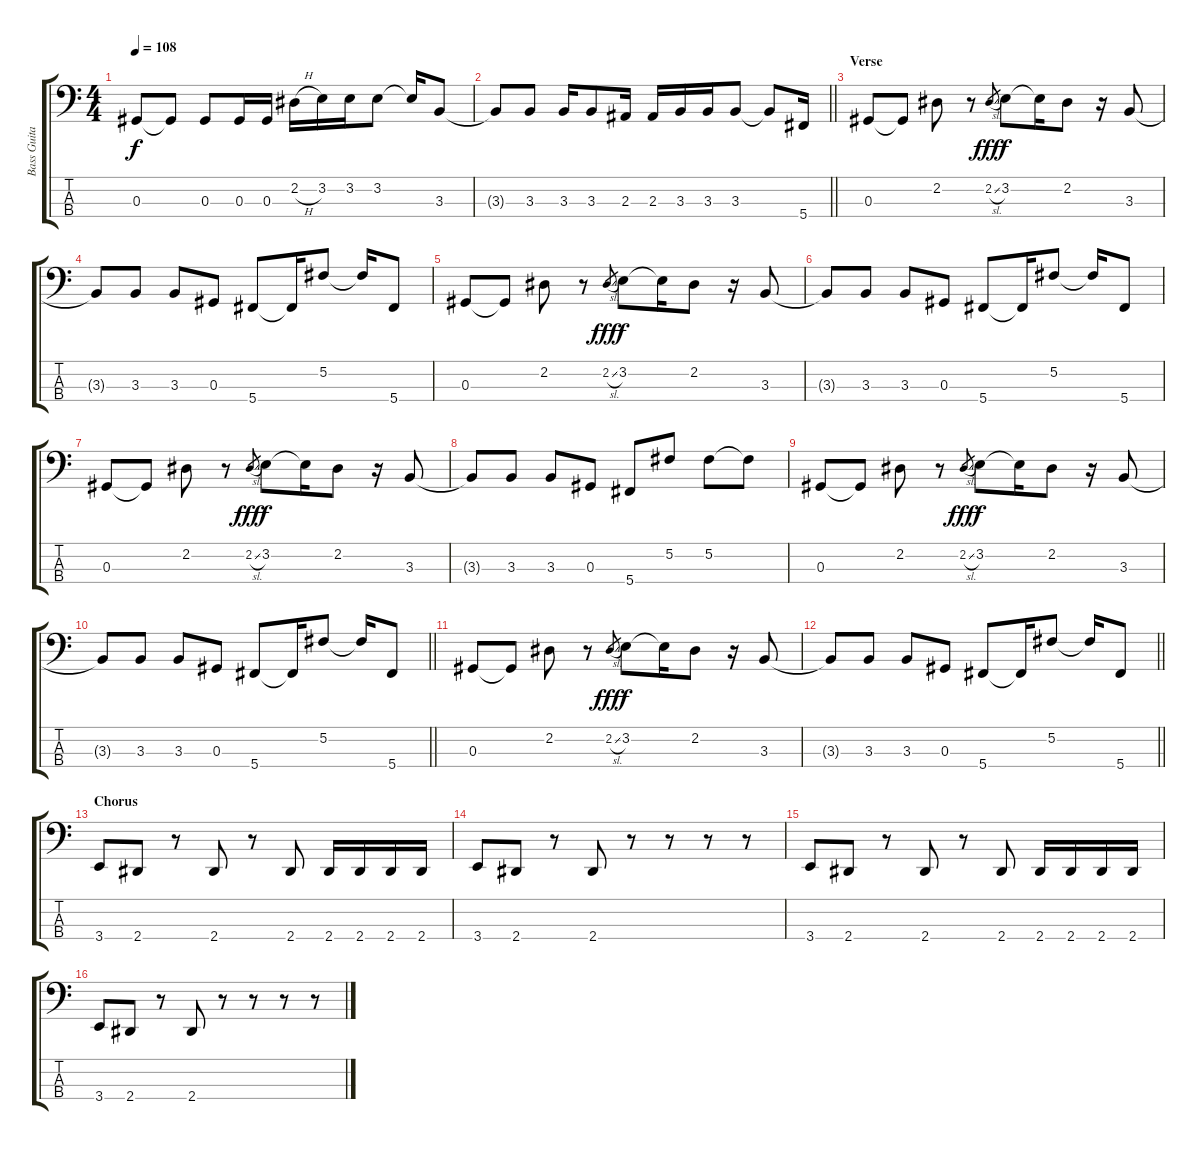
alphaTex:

\track ("Bass Guitar - Pheonix" "Bass Guita") {instrument electricbassfinger}
\staff {score tabs}
\tuning (Gb2 Db2 Ab1 Db1) {hide}
\ts (4 4)
\tempo 108
\clef f4
\ks c
0.3.8{dy f} 0.3{t}.8 0.3.8 0.3.16 0.3.16 2.2{h}.16 3.2.16 3.2.16 3.2.8 3.2{t}.16 3.3.8 |
\barLineRight lightlight
3.3{t}.8 3.3.8 3.3.16 3.3.8 2.3.16 2.3.16 3.3.16 3.3.16 3.3.8 3.3{t}.8 5.4.16 |
\section ("" "Verse")
0.3.8 0.3{t}.8 2.2.8 r.8 2.2{sl}.8{gr dy fff} 3.2.8{dy f} 3.2{t}.16 2.2.8 r.16 3.3.8 |
3.3{t}.8 3.3.8 3.3.8 0.3.8 5.4.8 5.4{t}.16 5.2.8 5.2{t}.16 5.4.8 |
0.3.8 0.3{t}.8 2.2.8 r.8 2.2{sl}.8{gr dy fff} 3.2.8{dy f} 3.2{t}.16 2.2.8 r.16 3.3.8 |
3.3{t}.8 3.3.8 3.3.8 0.3.8 5.4.8 5.4{t}.16 5.2.8 5.2{t}.16 5.4.8 |
0.3.8 0.3{t}.8 2.2.8 r.8 2.2{sl}.8{gr dy fff} 3.2.8{dy f} 3.2{t}.16 2.2.8 r.16 3.3.8 |
3.3{t}.8 3.3.8 3.3.8 0.3.8 5.4.8 5.2.8 5.2.8 5.2{t}.8 |
0.3.8 0.3{t}.8 2.2.8 r.8 2.2{sl}.8{gr dy fff} 3.2.8{dy f} 3.2{t}.16 2.2.8 r.16 3.3.8 |
\barLineRight lightlight
3.3{t}.8 3.3.8 3.3.8 0.3.8 5.4.8 5.4{t}.16 5.2.8 5.2{t}.16 5.4.8 |
0.3.8 0.3{t}.8 2.2.8 r.8 2.2{sl}.8{gr dy fff} 3.2.8{dy f} 3.2{t}.16 2.2.8 r.16 3.3.8 |
\barLineRight lightlight
3.3{t}.8 3.3.8 3.3.8 0.3.8 5.4.8 5.4{t}.16 5.2.8 5.2{t}.16 5.4.8 |
\section ("" "Chorus")
3.4.8 2.4.8 r.8 2.4.8 r.8 2.4.8 2.4.16 2.4.16 2.4.16 2.4.16 |
3.4.8 2.4.8 r.8 2.4.8 r.8 r.8 r.8 r.8 |
3.4.8 2.4.8 r.8 2.4.8 r.8 2.4.8 2.4.16 2.4.16 2.4.16 2.4.16 |
3.4.8 2.4.8 r.8 2.4.8 r.8 r.8 r.8 r.8
